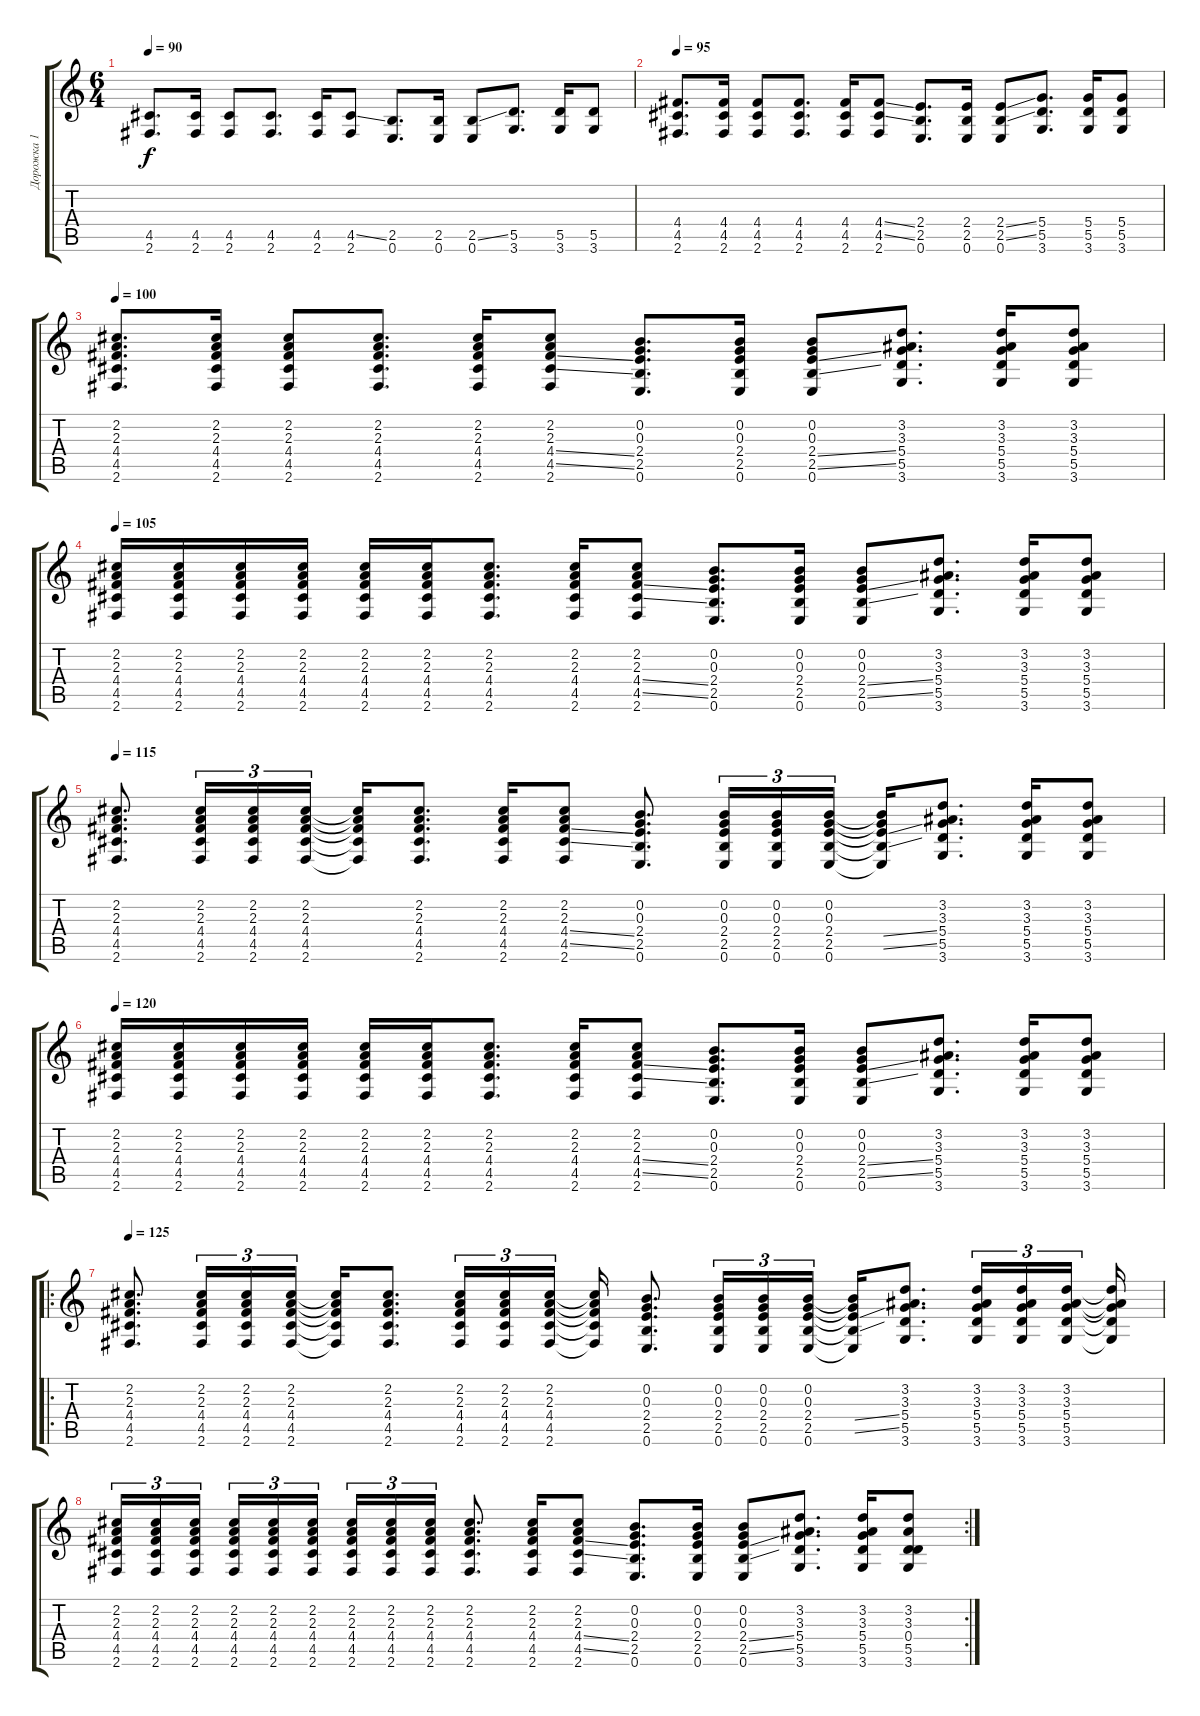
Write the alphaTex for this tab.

\track ("Дорожка 1" "Дорожка 1") {instrument overdrivenguitar}
\staff {score tabs}
\tuning (E4 B3 G3 D3 A2 E2) {hide}
\ts (6 4)
\tempo 90
\clef g2
\ks c
(4.5 2.6).8{d dy f} (4.5 2.6).16 (4.5 2.6).8 (4.5 2.6).8{d} (4.5 2.6).16 (4.5{ss} 2.6).8 (2.5 0.6).8{d} (2.5 0.6).16 (2.5{ss} 0.6).8 (5.5 3.6).8{d} (5.5 3.6).16 (5.5 3.6).8 |
\tempo 95
(4.4 4.5 2.6).8{d} (4.4 4.5 2.6).16 (4.4 4.5 2.6).8 (4.4 4.5 2.6).8{d} (4.4 4.5 2.6).16 (4.4{ss} 4.5{ss} 2.6).8 (2.4 2.5 0.6).8{d} (2.4 2.5 0.6).16 (2.4{ss} 2.5{ss} 0.6).8 (5.4 5.5 3.6).8{d} (5.4 5.5 3.6).16 (5.4 5.5 3.6).8 |
\tempo 100
(2.2 2.3 4.4 4.5 2.6).8{d} (2.2 2.3 4.4 4.5 2.6).16 (2.2 2.3 4.4 4.5 2.6).8 (2.2 2.3 4.4 4.5 2.6).8{d} (2.2 2.3 4.4 4.5 2.6).16 (2.2 2.3 4.4{ss} 4.5{ss} 2.6).8 (0.2 0.3 2.4 2.5 0.6).8{d} (0.2 0.3 2.4 2.5 0.6).16 (0.2 0.3 2.4{ss} 2.5{ss} 0.6).8 (3.2 3.3 5.4 5.5 3.6).8{d} (3.2 3.3 5.4 5.5 3.6).16 (3.2 3.3 5.4 5.5 3.6).8 |
\tempo 105
(2.2 2.3 4.4 4.5 2.6).16 (2.2 2.3 4.4 4.5 2.6).16 (2.2 2.3 4.4 4.5 2.6).16 (2.2 2.3 4.4 4.5 2.6).16 (2.2 2.3 4.4 4.5 2.6).16 (2.2 2.3 4.4 4.5 2.6).16 (2.2 2.3 4.4 4.5 2.6).8{d} (2.2 2.3 4.4 4.5 2.6).16 (2.2 2.3 4.4{ss} 4.5{ss} 2.6).8 (0.2 0.3 2.4 2.5 0.6).8{d} (0.2 0.3 2.4 2.5 0.6).16 (0.2 0.3 2.4{ss} 2.5{ss} 0.6).8 (3.2 3.3 5.4 5.5 3.6).8{d} (3.2 3.3 5.4 5.5 3.6).16 (3.2 3.3 5.4 5.5 3.6).8 |
\tempo 115
(2.2 2.3 4.4 4.5 2.6).8{d} (2.2 2.3 4.4 4.5 2.6).16{tu (3 2)} (2.2 2.3 4.4 4.5 2.6).16{tu (3 2)} (2.2 2.3 4.4 4.5 2.6).16{tu (3 2) beam splitsecondary} (2.2{t} 2.3{t} 4.4{t} 4.5{t} 2.6{t}).16 (2.2 2.3 4.4 4.5 2.6).8{d} (2.2 2.3 4.4 4.5 2.6).16 (2.2 2.3 4.4{ss} 4.5{ss} 2.6).8 (0.2 0.3 2.4 2.5 0.6).8{d} (0.2 0.3 2.4 2.5 0.6).16{tu (3 2)} (0.2 0.3 2.4 2.5 0.6).16{tu (3 2)} (0.2 0.3 2.4 2.5 0.6).16{tu (3 2) beam splitsecondary} (0.2{t} 0.3{t} 2.4{ss t} 2.5{ss t} 0.6{t}).16 (3.2 3.3 5.4 5.5 3.6).8{d} (3.2 3.3 5.4 5.5 3.6).16 (3.2 3.3 5.4 5.5 3.6).8 |
\tempo 120
(2.2 2.3 4.4 4.5 2.6).16 (2.2 2.3 4.4 4.5 2.6).16 (2.2 2.3 4.4 4.5 2.6).16 (2.2 2.3 4.4 4.5 2.6).16 (2.2 2.3 4.4 4.5 2.6).16 (2.2 2.3 4.4 4.5 2.6).16 (2.2 2.3 4.4 4.5 2.6).8{d} (2.2 2.3 4.4 4.5 2.6).16 (2.2 2.3 4.4{ss} 4.5{ss} 2.6).8 (0.2 0.3 2.4 2.5 0.6).8{d} (0.2 0.3 2.4 2.5 0.6).16 (0.2 0.3 2.4{ss} 2.5{ss} 0.6).8 (3.2 3.3 5.4 5.5 3.6).8{d} (3.2 3.3 5.4 5.5 3.6).16 (3.2 3.3 5.4 5.5 3.6).8 |
\ro
\tempo 125
(2.2 2.3 4.4 4.5 2.6).8{d} (2.2 2.3 4.4 4.5 2.6).16{tu (3 2)} (2.2 2.3 4.4 4.5 2.6).16{tu (3 2)} (2.2 2.3 4.4 4.5 2.6).16{tu (3 2) beam splitsecondary} (2.2{t} 2.3{t} 4.4{t} 4.5{t} 2.6{t}).16 (2.2 2.3 4.4 4.5 2.6).8{d} (2.2 2.3 4.4 4.5 2.6).16{tu (3 2)} (2.2 2.3 4.4 4.5 2.6).16{tu (3 2)} (2.2 2.3 4.4 4.5 2.6).16{tu (3 2) beam splitsecondary} (2.2{t} 2.3{t} 4.4{t} 4.5{t} 2.6{t}).16 (0.2 0.3 2.4 2.5 0.6).8{d} (0.2 0.3 2.4 2.5 0.6).16{tu (3 2)} (0.2 0.3 2.4 2.5 0.6).16{tu (3 2)} (0.2 0.3 2.4 2.5 0.6).16{tu (3 2) beam splitsecondary} (0.2{t} 0.3{t} 2.4{ss t} 2.5{ss t} 0.6{t}).16 (3.2 3.3 5.4 5.5 3.6).8{d} (3.2 3.3 5.4 5.5 3.6).16{tu (3 2)} (3.2 3.3 5.4 5.5 3.6).16{tu (3 2)} (3.2 3.3 5.4 5.5 3.6).16{tu (3 2) beam splitsecondary} (3.2{t} 3.3{t} 5.4{t} 5.5{t} 3.6{t}).16 |
\rc 2
(2.2 2.3 4.4 4.5 2.6).16{tu (3 2)} (2.2 2.3 4.4 4.5 2.6).16{tu (3 2)} (2.2 2.3 4.4 4.5 2.6).16{tu (3 2) beam splitsecondary} (2.2 2.3 4.4 4.5 2.6).16{tu (3 2)} (2.2 2.3 4.4 4.5 2.6).16{tu (3 2)} (2.2 2.3 4.4 4.5 2.6).16{tu (3 2) beam splitsecondary} (2.2 2.3 4.4 4.5 2.6).16{tu (3 2)} (2.2 2.3 4.4 4.5 2.6).16{tu (3 2)} (2.2 2.3 4.4 4.5 2.6).16{tu (3 2)} (2.2 2.3 4.4 4.5 2.6).8{d} (2.2 2.3 4.4 4.5 2.6).16 (2.2 2.3 4.4{ss} 4.5{ss} 2.6).8 (0.2 0.3 2.4 2.5 0.6).8{d} (0.2 0.3 2.4 2.5 0.6).16 (0.2 0.3 2.4{ss} 2.5{ss} 0.6).8 (3.2 3.3 5.4 5.5 3.6).8{d} (3.2 3.3 5.4 5.5 3.6).16 (3.2 3.3 0.4 5.5 3.6).8
